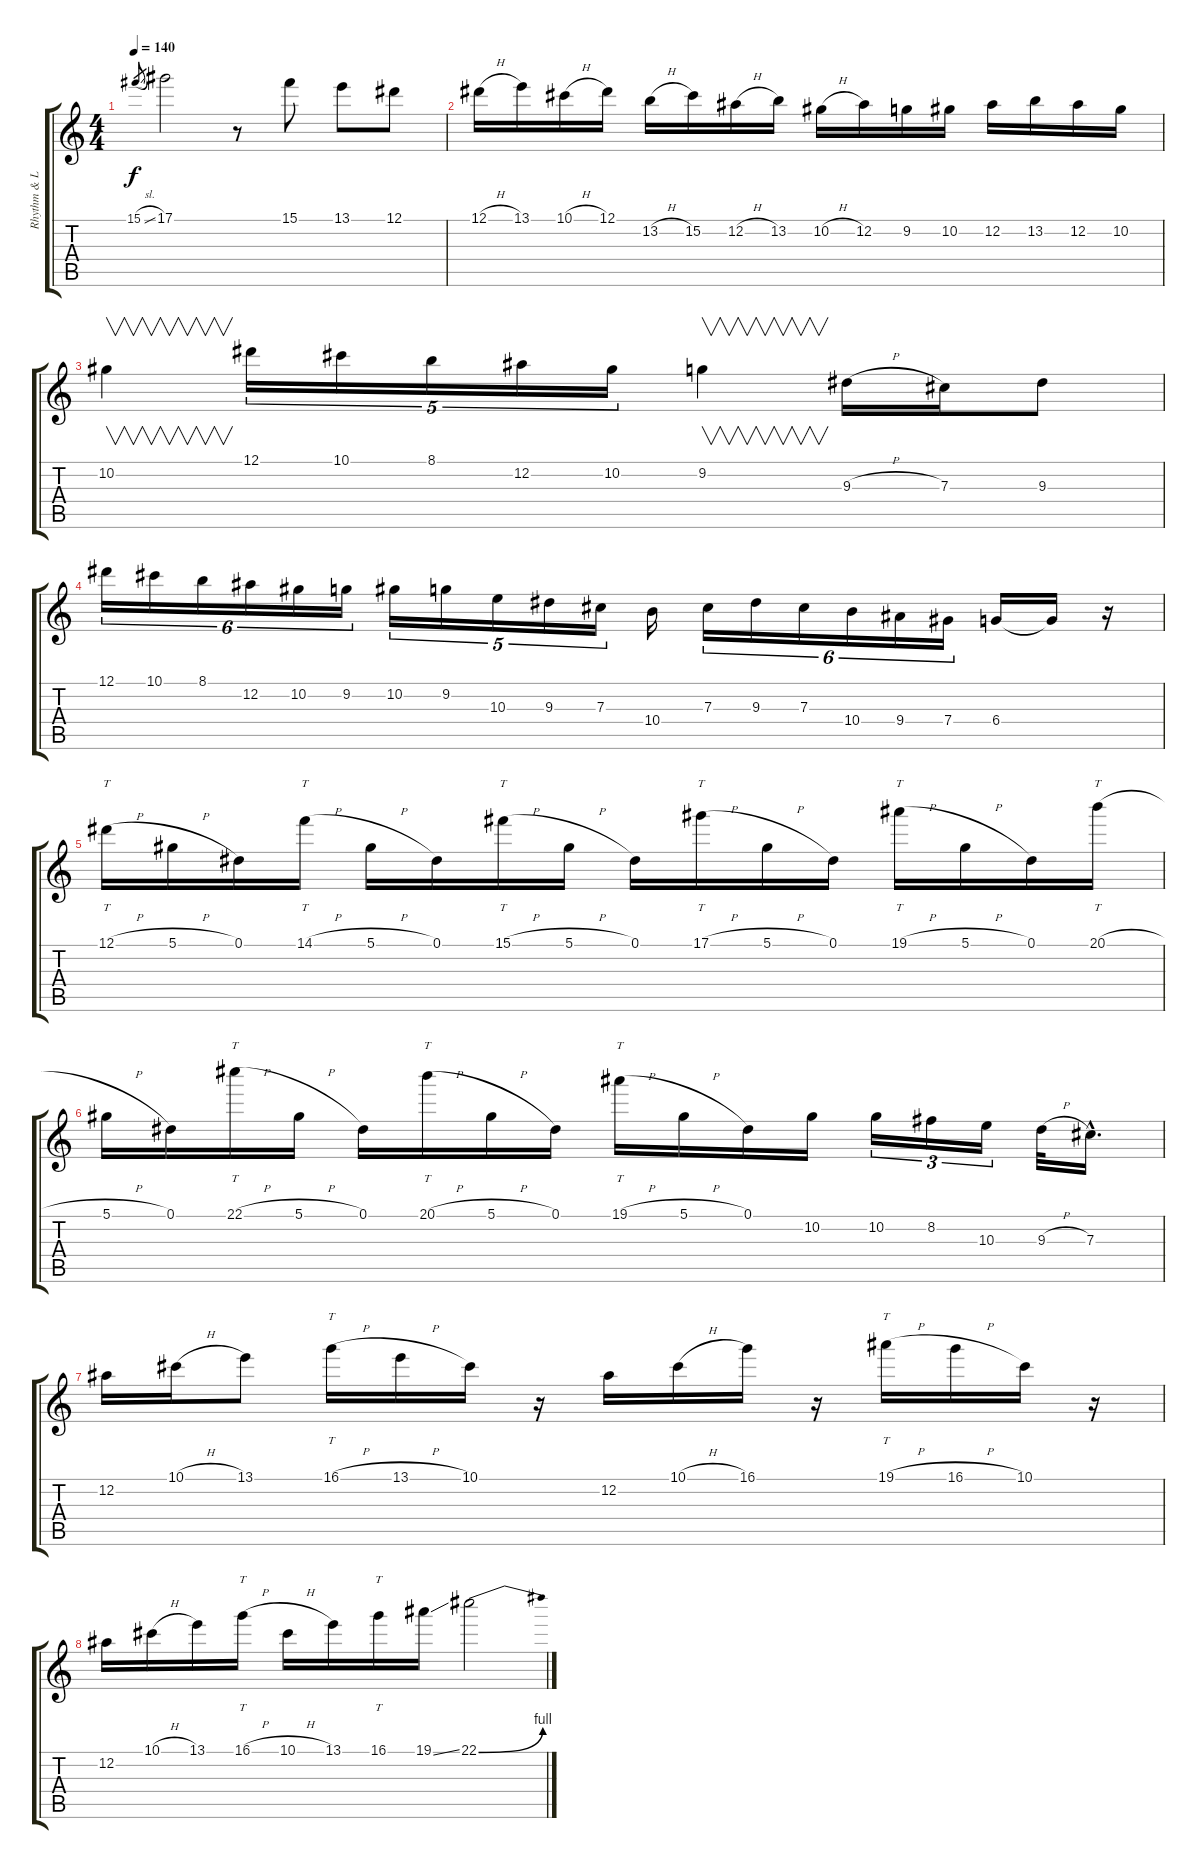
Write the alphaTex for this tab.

\track ("Rhythm & Lead" "Rhythm & L") {instrument distortionguitar}
\staff {score tabs}
\tuning (Eb4 Bb3 Gb3 Db3 Ab2 Eb2) {hide}
\ts (4 4)
\tempo 140
\clef g2
\ks c
15.1{sl}.8{gr dy f} 17.1.2 r.8 15.1.8 13.1.8 12.1.8 |
12.1{h}.16 13.1.16 10.1{h}.16 12.1.16 13.2{h}.16 15.2.16 12.2{h}.16 13.2.16 10.2{h}.16 12.2.16 9.2.16 10.2.16 12.2.16 13.2.16 12.2.16 10.2.16 |
10.2.4{v} 12.1.16{tu (5 4)} 10.1.16{tu (5 4)} 8.1.16{tu (5 4)} 12.2.16{tu (5 4)} 10.2.16{tu (5 4)} 9.2.4{v} 9.3{h}.16 7.3.16 9.3.8 |
12.1.16{tu (6 4)} 10.1.16{tu (6 4)} 8.1.16{tu (6 4)} 12.2.16{tu (6 4)} 10.2.16{tu (6 4)} 9.2.16{tu (6 4)} 10.2.16{tu (5 4)} 9.2.16{tu (5 4)} 10.3.16{tu (5 4)} 9.3.16{tu (5 4)} 7.3.16{tu (5 4)} 10.4.16 7.3.16{tu (6 4)} 9.3.16{tu (6 4)} 7.3.16{tu (6 4)} 10.4.16{tu (6 4)} 9.4.16{tu (6 4)} 7.4.16{tu (6 4)} 6.4.16 6.4{t}.16 r.16 |
12.1{h}.16{tt} 5.1{h}.16 0.1.16 14.1{h}.16{tt} 5.1{h}.16 0.1.16 15.1{h}.16{tt} 5.1{h}.16 0.1.16 17.1{h}.16{tt} 5.1{h}.16 0.1.16 19.1{h}.16{tt} 5.1{h}.16 0.1.16 20.1{h}.16{tt} |
5.1{h}.16 0.1.16 22.1{h}.16{tt} 5.1{h}.16 0.1.16 20.1{h}.16{tt} 5.1{h}.16 0.1.16 19.1{h}.16{tt} 5.1{h}.16 0.1.16 10.2.16 10.2.16{tu (3 2)} 8.2.16{tu (3 2)} 10.3.16{tu (3 2)} 9.3{h}.32 7.3{hac}.16{d} |
12.2.16 10.1{h}.16 13.1.8 16.1{h}.16{tt} 13.1{h}.16 10.1.16 r.16 12.2.16 10.1{h}.16 16.1.16 r.16 19.1{h}.16{tt} 16.1{h}.16 10.1.16 r.16 |
12.2.16 10.1{h}.16 13.1.16 16.1{h}.16{tt} 10.1{h}.16 13.1.16 16.1.16{tt} 19.1{ss}.16 22.1{be (bend 0 0 60 4)}.2
